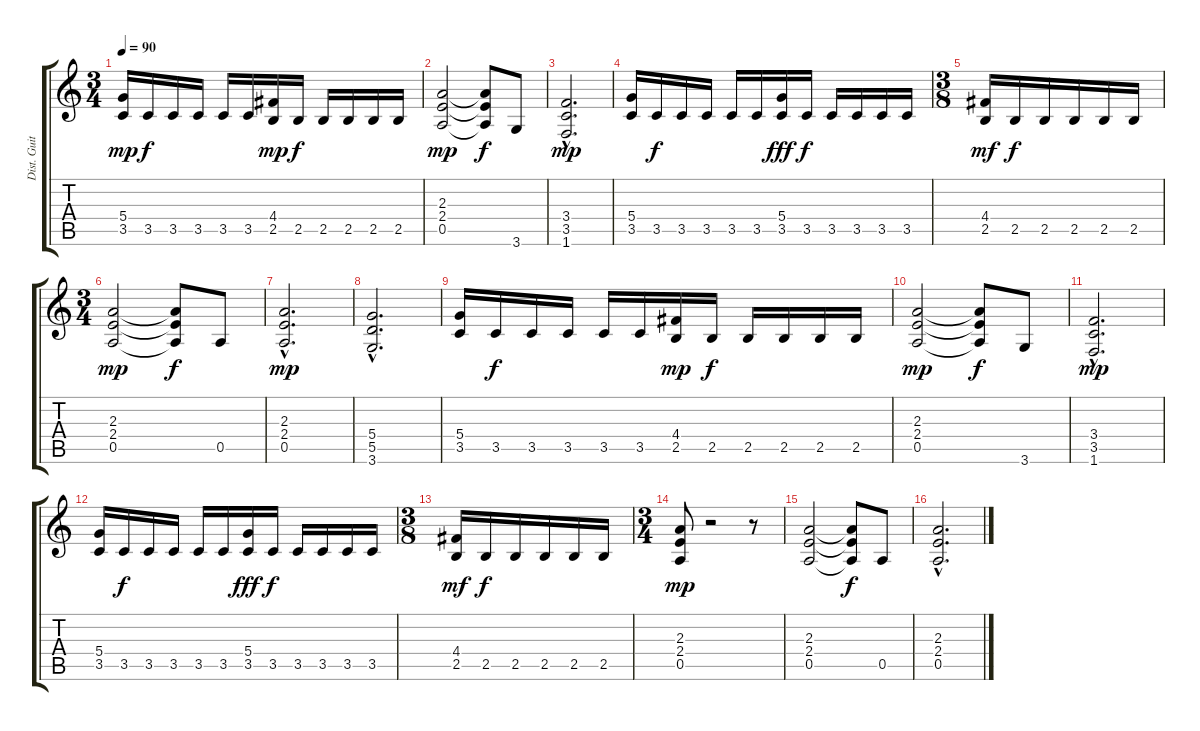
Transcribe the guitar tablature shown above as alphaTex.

\track ("Dist. Guitar" "Dist. Guit") {instrument distortionguitar}
\staff {score tabs}
\tuning (E4 B3 G3 D3 A2 E2) {hide}
\ts (3 4)
\tempo 90
\clef g2
\ks c
(5.4 3.5).16{dy mp instrument distortionguitar} 3.5.16{dy f instrument electricguitarmuted} 3.5.16 3.5.16 3.5.16 3.5.16 (4.4 2.5).16{dy mp instrument distortionguitar} 2.5.16{dy f instrument electricguitarmuted} 2.5.16 2.5.16 2.5.16 2.5.16 |
(2.3 2.4 0.5).2{dy mp instrument distortionguitar} (2.3{t} 2.4{t} 0.5{t}).8{dy f} 3.6.8{instrument electricguitarmuted} |
(3.4{hac} 3.5{hac} 1.6{hac}).2{d dy mp instrument distortionguitar} |
(5.4 3.5).16{instrument distortionguitar} 3.5.16{dy f instrument electricguitarmuted} 3.5.16 3.5.16 3.5.16 3.5.16 (5.4 3.5).16{dy fff} 3.5.16{dy f} 3.5.16 3.5.16 3.5.16 3.5.16 |
\ts (3 8)
(4.4 2.5).16{dy mf} 2.5.16{dy f} 2.5.16 2.5.16 2.5.16 2.5.16 |
\ts (3 4)
(2.3 2.4 0.5).2{dy mp instrument distortionguitar} (2.3{t} 2.4{t} 0.5{t}).8{dy f} 0.5.8{instrument electricguitarmuted} |
(2.3{hac} 2.4{hac} 0.5{hac}).2{d dy mp instrument distortionguitar} |
(5.4{hac} 5.5{hac} 3.6{hac}).2{d} |
(5.4 3.5).16{instrument distortionguitar} 3.5.16{dy f instrument electricguitarmuted} 3.5.16 3.5.16 3.5.16 3.5.16 (4.4 2.5).16{dy mp instrument distortionguitar} 2.5.16{dy f instrument electricguitarmuted} 2.5.16 2.5.16 2.5.16 2.5.16 |
(2.3 2.4 0.5).2{dy mp instrument distortionguitar} (2.3{t} 2.4{t} 0.5{t}).8{dy f} 3.6.8{instrument electricguitarmuted} |
(3.4{hac} 3.5{hac} 1.6{hac}).2{d dy mp instrument distortionguitar} |
(5.4 3.5).16{instrument distortionguitar} 3.5.16{dy f instrument electricguitarmuted} 3.5.16 3.5.16 3.5.16 3.5.16 (5.4 3.5).16{dy fff} 3.5.16{dy f} 3.5.16 3.5.16 3.5.16 3.5.16 |
\ts (3 8)
(4.4 2.5).16{dy mf} 2.5.16{dy f} 2.5.16 2.5.16 2.5.16 2.5.16 |
\ts (3 4)
(2.3 2.4 0.5).8{dy mp instrument distortionguitar} r.2 r.8 |
(2.3 2.4 0.5).2{instrument distortionguitar} (2.3{t} 2.4{t} 0.5{t}).8{dy f} 0.5.8{instrument electricguitarmuted} |
(2.3{hac} 2.4{hac} 0.5{hac}).2{d instrument distortionguitar}
